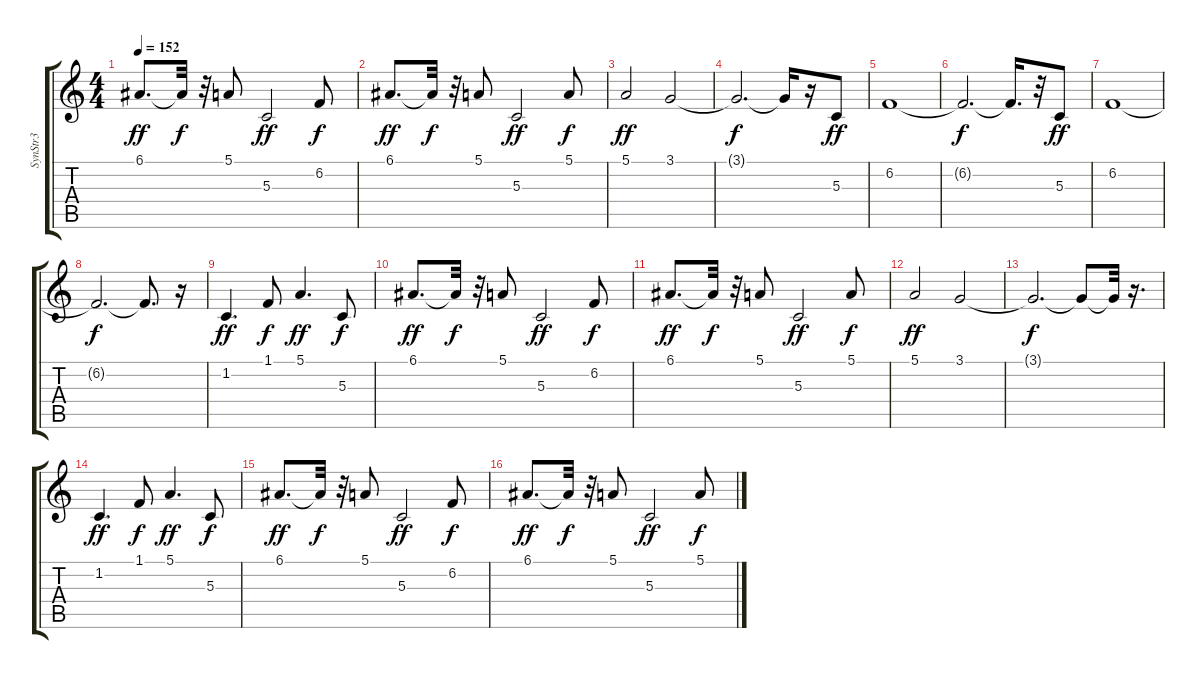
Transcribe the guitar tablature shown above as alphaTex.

\track ("SynStr3 " "SynStr3 ") {instrument synthstrings1}
\staff {score tabs}
\tuning (E4 B3 G3 D3 A2 E2) {hide}
\ts (4 4)
\tempo 152
\clef g2
\ks c
6.1.8{d dy ff} 6.1{t}.32{dy f} r.32 5.1.8 5.3.2{dy ff} 6.2.8{dy f} |
6.1.8{d dy ff} 6.1{t}.32{dy f} r.32 5.1.8 5.3.2{dy ff} 5.1.8{dy f} |
5.1.2{dy ff} 3.1.2 |
3.1{t}.2{d dy f} 3.1{t}.16 r.16 5.3.8{dy ff} |
6.2.1 |
6.2{t}.2{d dy f} 6.2{t}.16{d} r.32 5.3.8{dy ff} |
6.2.1 |
6.2{t}.2{d dy f} 6.2{t}.8{d} r.16 |
1.2.4{d dy ff} 1.1.8{dy f} 5.1.4{d dy ff} 5.3.8{dy f} |
6.1.8{d dy ff} 6.1{t}.32{dy f} r.32 5.1.8 5.3.2{dy ff} 6.2.8{dy f} |
6.1.8{d dy ff} 6.1{t}.32{dy f} r.32 5.1.8 5.3.2{dy ff} 5.1.8{dy f} |
5.1.2{dy ff} 3.1.2 |
3.1{t}.2{d dy f} 3.1{t}.8 3.1{t}.32 r.16{d} |
1.2.4{d dy ff} 1.1.8{dy f} 5.1.4{d dy ff} 5.3.8{dy f} |
6.1.8{d dy ff} 6.1{t}.32{dy f} r.32 5.1.8 5.3.2{dy ff} 6.2.8{dy f} |
6.1.8{d dy ff} 6.1{t}.32{dy f} r.32 5.1.8 5.3.2{dy ff} 5.1.8{dy f}
